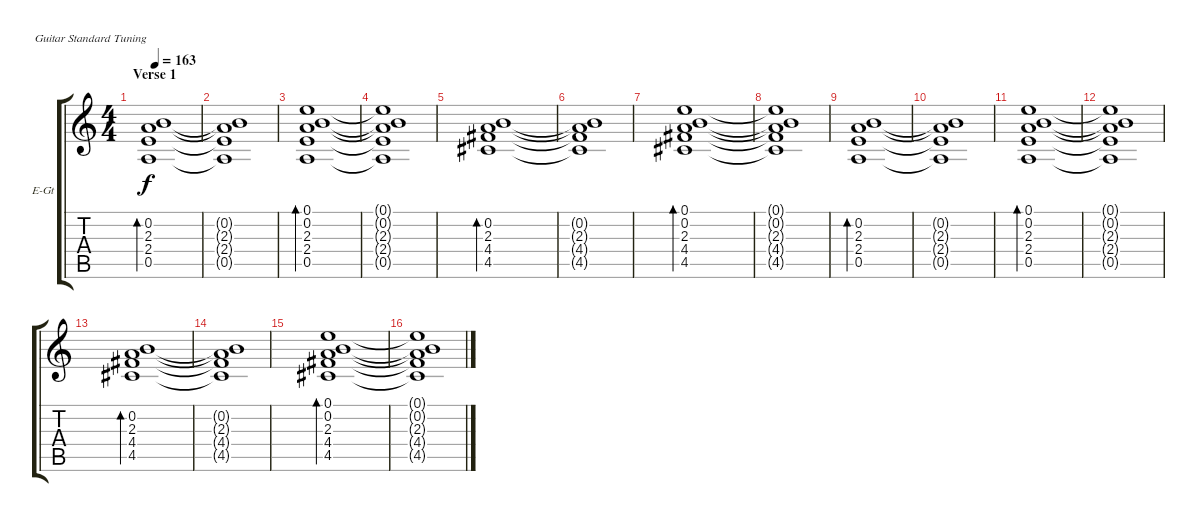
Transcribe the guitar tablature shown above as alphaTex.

\bracketExtendMode groupsimilarinstruments
\firstSystemTrackNameOrientation horizontal
\otherSystemsTrackNameOrientation horizontal
\track ("Lead Guitar" "E-Gt") {instrument distortionguitar}
\staff {score tabs}
\tuning (E4 B3 G3 D3 A2 E2)
\ts (4 4)
\section ("" "Verse 1")
\tempo 163
\clef g2
\ks c
(0.2 2.3 2.4 0.5).1{bd 60 dy f} |
(0.2{t} 2.3{t} 2.4{t} 0.5{t}).1 |
(0.1 0.2 2.3 2.4 0.5).1{bd 60} |
(0.1{t} 0.2{t} 2.3{t} 2.4{t} 0.5{t}).1 |
(0.2 2.3 4.4 4.5).1{bd 60} |
(0.2{t} 2.3{t} 4.4{t} 4.5{t}).1 |
(0.1 0.2 2.3 4.4 4.5).1{bd 60} |
(0.1{t} 0.2{t} 2.3{t} 4.4{t} 4.5{t}).1 |
(0.2 2.3 2.4 0.5).1{bd 60} |
(0.2{t} 2.3{t} 2.4{t} 0.5{t}).1 |
(0.1 0.2 2.3 2.4 0.5).1{bd 60} |
(0.1{t} 0.2{t} 2.3{t} 2.4{t} 0.5{t}).1 |
(0.2 2.3 4.4 4.5).1{bd 60} |
(0.2{t} 2.3{t} 4.4{t} 4.5{t}).1 |
(0.1 0.2 2.3 4.4 4.5).1{bd 60} |
(0.1{t} 0.2{t} 2.3{t} 4.4{t} 4.5{t}).1
